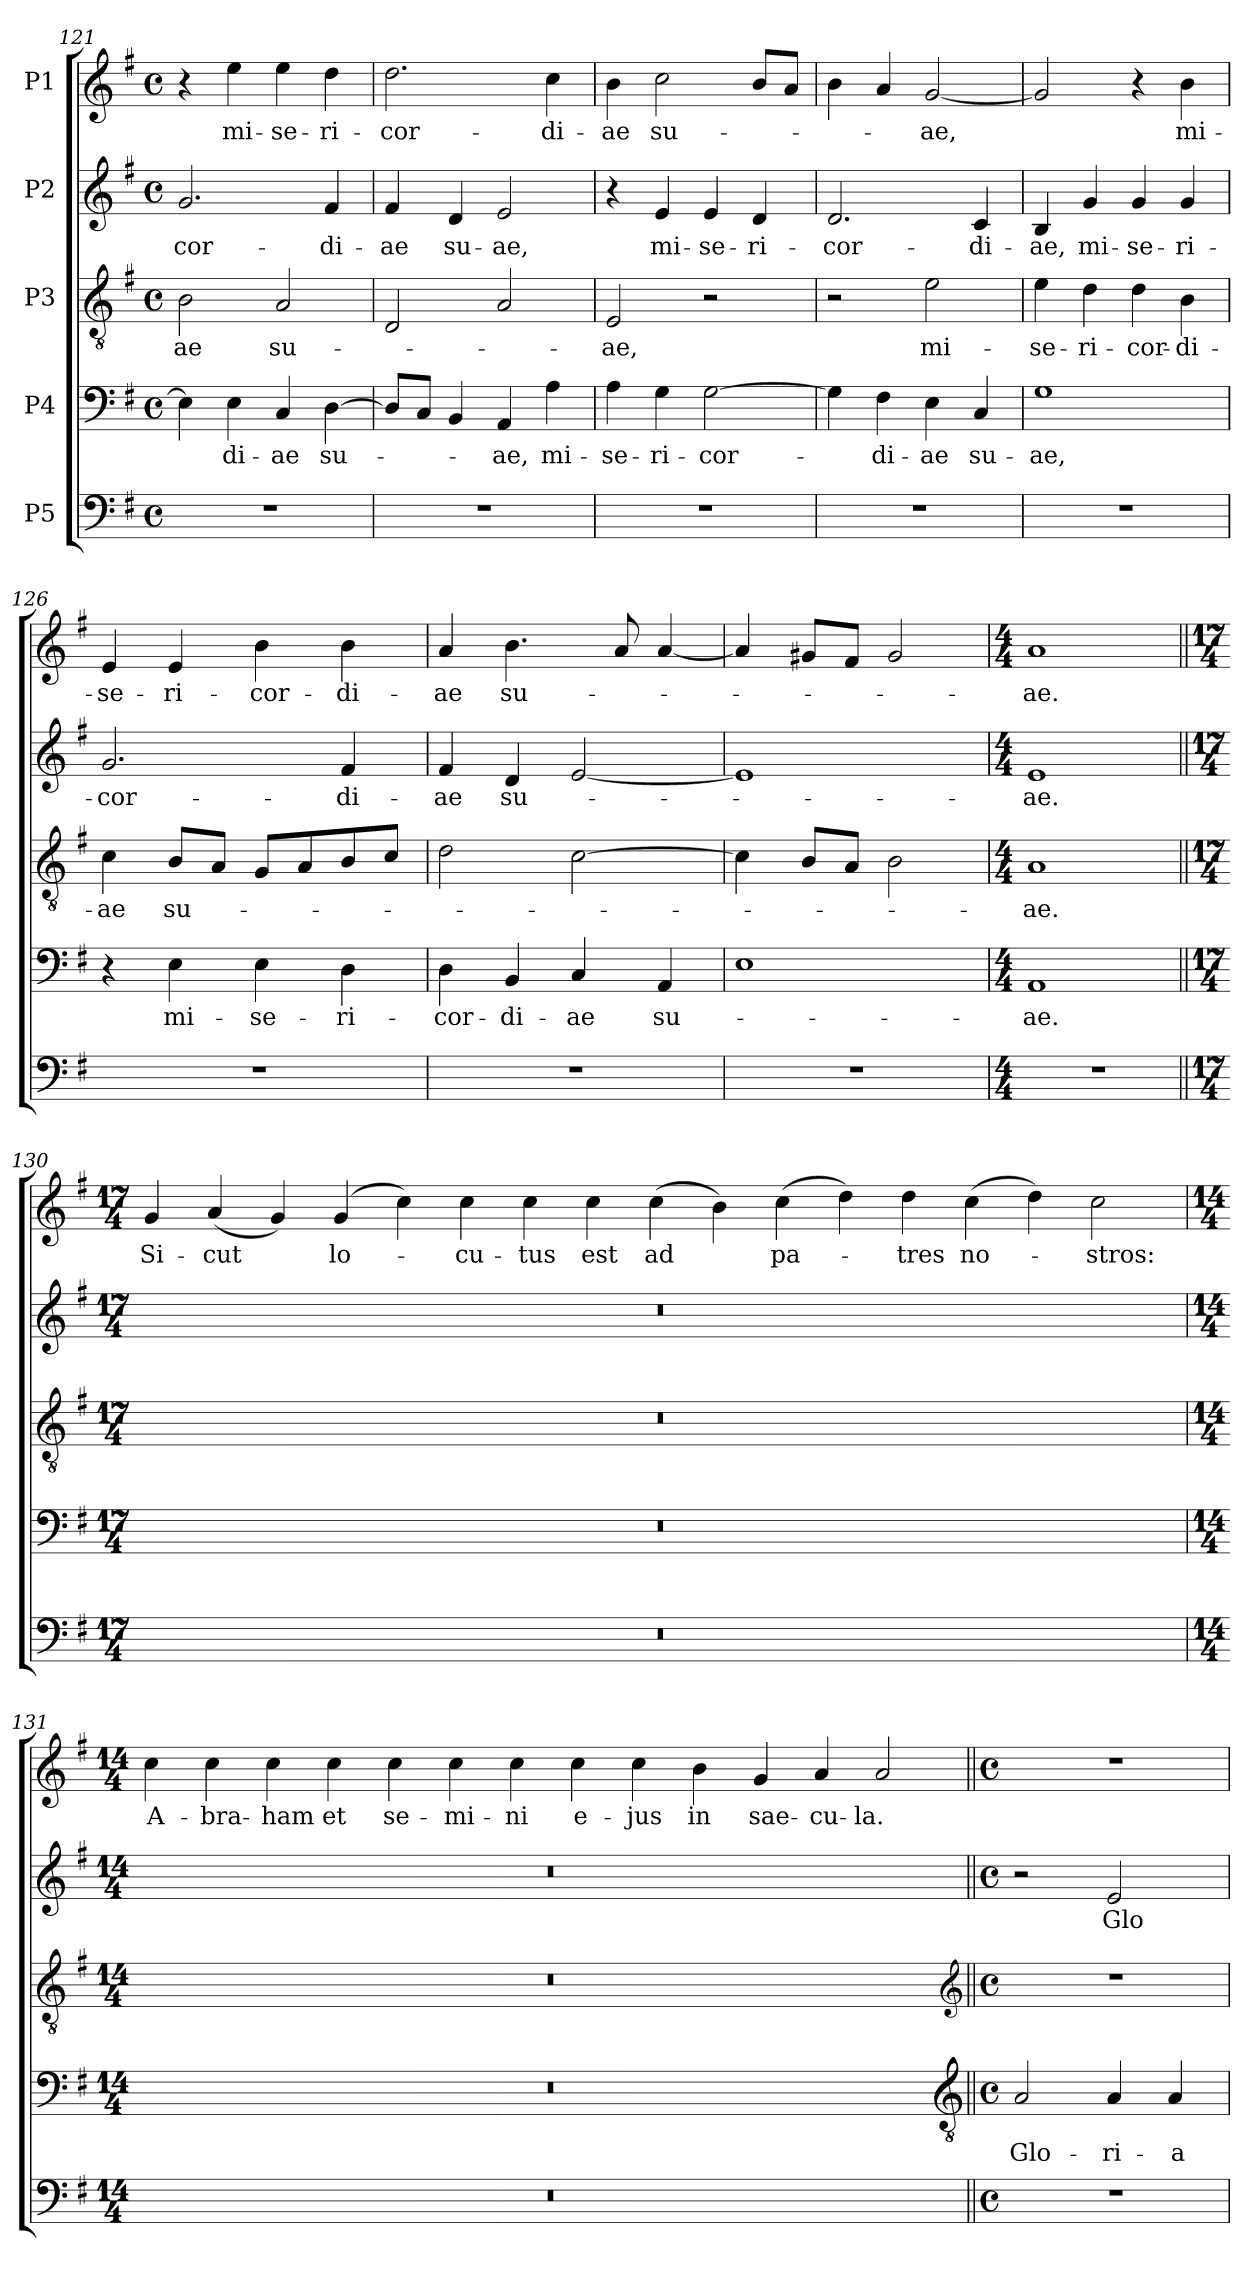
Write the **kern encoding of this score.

**kern	**kern	**text	**kern	**text	**kern	**text	**kern	**text
*part5	*part4	*part4	*part3	*part3	*part2	*part2	*part1	*part1
*staff5	*staff4	*staff4	*staff3	*staff3	*staff2	*staff2	*staff1	*staff1
*I"P5	*I"P4	*	*I"P3	*	*I"P2	*	*I"P1	*
*clefF4	*clefF4	*	*clefGv2	*	*clefG2	*	*clefG2	*
*	*	*	*ITrd7c12	*	*	*	*	*
*k[f#]	*k[f#]	*	*k[f#]	*	*k[f#]	*	*k[f#]	*
*G:	*G:	*	*G:	*	*G:	*	*G:	*
*M4/4	*M4/4	*	*M4/4	*	*M4/4	*	*M4/4	*
*met(c)	*met(c)	*	*met(c)	*	*met(c)	*	*met(c)	*
=121	=121	=121	=121	=121	=121	=121	=121	=121
!	!	!	!	!LO:LY:b	!	!LO:LY:b	!	!
1r	4E\]	.	2BB\	-ae	2.g/	-cor-	4r	.
!	!	!LO:LY:b	!	!	!	!	!	!LO:LY:b
.	4E\	-di-	.	.	.	.	4ee\	mi-
!	!	!LO:LY:b	!	!LO:LY:b	!	!	!	!LO:LY:b
.	4C/	-ae	2AA/	su-	.	.	4ee\	-se-
!	!	!LO:LY:b	!	!	!	!LO:LY:b	!	!LO:LY:b
.	[>4D\	su-	.	.	4f#/	-di-	4dd\	-ri-
=122	=122	=122	=122	=122	=122	=122	=122	=122
!	!	!	!	!	!	!LO:LY:b	!	!LO:LY:b
1r	8D/L]	.	2DD/	.	4f#/	-ae	2.dd\	-cor-
.	8C/J	.	.	.	.	.	.	.
!	!	!	!	!	!	!LO:LY:b	!	!
.	4BB/	.	.	.	4d/	su-	.	.
!	!	!LO:LY:b	!	!	!	!LO:LY:b	!	!
.	4AA/	-ae,	2AA/	.	2e/	-ae,	.	.
!	!	!LO:LY:b	!	!	!	!	!	!LO:LY:b
.	4A\	mi-	.	.	.	.	4cc\	-di-
=123	=123	=123	=123	=123	=123	=123	=123	=123
!	!	!LO:LY:b	!	!LO:LY:b	!	!	!	!LO:LY:b
1r	4A\	-se-	2EE/	-ae,	4r	.	4b\	-ae
!	!	!LO:LY:b	!	!	!	!LO:LY:b	!	!LO:LY:b
.	4G\	-ri-	.	.	4e/	mi-	2cc\	su-
!	!	!LO:LY:b	!	!	!	!LO:LY:b	!	!
.	[>2G\	-cor-	2r	.	4e/	-se-	.	.
!	!	!	!	!	!	!LO:LY:b	!	!
.	.	.	.	.	4d/	-ri-	8b/L	.
.	.	.	.	.	.	.	8a/J	.
!!LO:LB:g=z
=124	=124	=124	=124	=124	=124	=124	=124	=124
!	!	!	!	!	!	!LO:LY:b	!	!
1r	4G\]	.	2r	.	2.d/	-cor-	4b\	.
!	!	!LO:LY:b	!	!	!	!	!	!
.	4F#\	-di-	.	.	.	.	4a/	.
!	!	!LO:LY:b	!	!LO:LY:b	!	!	!	!LO:LY:b
.	4E\	-ae	2E\	mi-	.	.	[<2g/	-ae,
!	!	!LO:LY:b	!	!	!	!LO:LY:b	!	!
.	4C/	su-	.	.	4c/	-di-	.	.
=125	=125	=125	=125	=125	=125	=125	=125	=125
!	!	!LO:LY:b	!	!LO:LY:b	!	!LO:LY:b	!	!
1r	1G	-ae,	4E\	-se-	4B/	-ae,	2g/]	.
!	!	!	!	!LO:LY:b	!	!LO:LY:b	!	!
.	.	.	4D\	-ri-	4g/	mi-	.	.
!	!	!	!	!LO:LY:b	!	!LO:LY:b	!	!
.	.	.	4D\	-cor-	4g/	-se-	4r	.
!	!	!	!	!LO:LY:b	!	!LO:LY:b	!	!LO:LY:b
.	.	.	4BB\	-di-	4g/	-ri-	4b\	mi-
=126	=126	=126	=126	=126	=126	=126	=126	=126
!	!	!	!	!LO:LY:b	!	!LO:LY:b	!	!LO:LY:b
1r	4r	.	4C\	-ae	2.g/	-cor-	4e/	-se-
!	!	!LO:LY:b	!	!LO:LY:b	!	!	!	!LO:LY:b
.	4E\	mi-	8BB/L	su-	.	.	4e/	-ri-
.	.	.	8AA/J	.	.	.	.	.
!	!	!LO:LY:b	!	!	!	!	!	!LO:LY:b
.	4E\	-se-	8GG/L	.	.	.	4b\	-cor-
.	.	.	8AA/	.	.	.	.	.
!	!	!LO:LY:b	!	!	!	!LO:LY:b	!	!LO:LY:b
.	4D\	-ri-	8BB/	.	4f#/	-di-	4b\	-di-
.	.	.	8C/J	.	.	.	.	.
=127	=127	=127	=127	=127	=127	=127	=127	=127
!	!	!LO:LY:b	!	!	!	!LO:LY:b	!	!LO:LY:b
1r	4D\	-cor-	2D\	.	4f#/	-ae	4a/	-ae
!	!	!LO:LY:b	!	!	!	!LO:LY:b	!	!LO:LY:b
.	4BB/	-di-	.	.	4d/	su-	4.b\	su-
!	!	!LO:LY:b	!	!	!	!	!	!
.	4C/	-ae	[>2C\	.	[<2e/	.	.	.
.	.	.	.	.	.	.	8a/	.
!	!	!LO:LY:b	!	!	!	!	!	!
.	4AA/	su-	.	.	.	.	[<4a/	.
=128	=128	=128	=128	=128	=128	=128	=128	=128
1r	1E	.	4C\]	.	1e]	.	4a/]	.
.	.	.	8BB/L	.	.	.	8g#X/L	.
.	.	.	8AA/J	.	.	.	8f#/J	.
.	.	.	2BB\	.	.	.	2g#/	.
=129	=129	=129	=129	=129	=129	=129	=129	=129
*M4/4	*M4/4	*	*M4/4	*	*M4/4	*	*M4/4	*
!	!	!LO:LY:b	!	!LO:LY:b	!	!LO:LY:b	!	!LO:LY:b
1r	1AA	-ae.	1AA	-ae.	1e	-ae.	1a	-ae.
!!LO:LB:g=z
=130||	=130||	=130||	=130||	=130||	=130||	=130||	=130||	=130||
*M17/4	*M17/4	*	*M17/4	*	*M17/4	*	*M17/4	*
!LO:N:vis=1	!LO:N:vis=1	!	!LO:N:vis=1	!	!LO:N:vis=1	!	!	!LO:LY:b
4%17r	4%17r	.	4%17r	.	4%17r	.	4g/	Si-
!	!	!	!	!	!	!	!	!LO:LY:b
.	.	.	.	.	.	.	(4a/	-cut
.	.	.	.	.	.	.	4g/)	.
!	!	!	!	!	!	!	!	!LO:LY:b
.	.	.	.	.	.	.	(4g/	lo-
.	.	.	.	.	.	.	4cc\)	.
!	!	!	!	!	!	!	!	!LO:LY:b
.	.	.	.	.	.	.	4cc\	-cu-
!	!	!	!	!	!	!	!	!LO:LY:b
.	.	.	.	.	.	.	4cc\	-tus
!	!	!	!	!	!	!	!	!LO:LY:b
.	.	.	.	.	.	.	4cc\	est
!	!	!	!	!	!	!	!	!LO:LY:b
.	.	.	.	.	.	.	(>4cc\	ad
.	.	.	.	.	.	.	4b\)	.
!	!	!	!	!	!	!	!	!LO:LY:b
.	.	.	.	.	.	.	(>4cc\	pa-
.	.	.	.	.	.	.	4dd\)	.
!	!	!	!	!	!	!	!	!LO:LY:b
.	.	.	.	.	.	.	4dd\	-tres
!	!	!	!	!	!	!	!	!LO:LY:b
.	.	.	.	.	.	.	(>4cc\	no-
.	.	.	.	.	.	.	4dd\)	.
!	!	!	!	!	!	!	!	!LO:LY:b
.	.	.	.	.	.	.	2cc\	-stros:
=131	=131	=131	=131	=131	=131	=131	=131	=131
*M14/4	*M14/4	*	*M14/4	*	*M14/4	*	*M14/4	*
!LO:N:vis=1	!LO:N:vis=1	!	!LO:N:vis=1	!	!LO:N:vis=1	!	!	!LO:LY:b
2%7r	2%7r	.	2%7r	.	2%7r	.	4cc\	A-
!	!	!	!	!	!	!	!	!LO:LY:b
.	.	.	.	.	.	.	4cc\	-bra-
!	!	!	!	!	!	!	!	!LO:LY:b
.	.	.	.	.	.	.	4cc\	-ham
!	!	!	!	!	!	!	!	!LO:LY:b
.	.	.	.	.	.	.	4cc\	et
!	!	!	!	!	!	!	!	!LO:LY:b
.	.	.	.	.	.	.	4cc\	se-
!	!	!	!	!	!	!	!	!LO:LY:b
.	.	.	.	.	.	.	4cc\	-mi-
!	!	!	!	!	!	!	!	!LO:LY:b
.	.	.	.	.	.	.	4cc\	-ni
!	!	!	!	!	!	!	!	!LO:LY:b
.	.	.	.	.	.	.	4cc\	e-
*	*clefGv2	*	*clefG2	*	*	*	*	*
!	!	!	!	!	!	!	!	!LO:LY:b
.	.	.	.	.	.	.	4cc\	-jus
!	!	!	!	!	!	!	!	!LO:LY:b
.	.	.	.	.	.	.	4b\	in
!	!	!	!	!	!	!	!	!LO:LY:b
.	.	.	.	.	.	.	4g/	sae-
!	!	!	!	!	!	!	!	!LO:LY:b
.	.	.	.	.	.	.	4a/	-cu-
!	!	!	!	!	!	!	!	!LO:LY:b
.	.	.	.	.	.	.	2a/	-la.
!!LO:PB:g=z
=132||	=132||	=132||	=132||	=132||	=132||	=132||	=132||	=132||
*M4/4	*M4/4	*	*M4/4	*	*M4/4	*	*M4/4	*
*met(c)	*met(c)	*	*met(c)	*	*met(c)	*	*met(c)	*
!	!	!LO:LY:b	!	!	!	!	!	!
1r	2A/	Glo-	1r	.	2r	.	1r	.
!	!	!LO:LY:b	!	!	!	!LO:LY:b	!	!
.	4A/	-ri-	.	.	2e/	Glo-	.	.
!	!	!LO:LY:b	!	!	!	!	!	!
.	4A/	-a	.	.	.	.	.	.
=	=	=	=	=	=	=	=	=
*-	*-	*-	*-	*-	*-	*-	*-	*-
